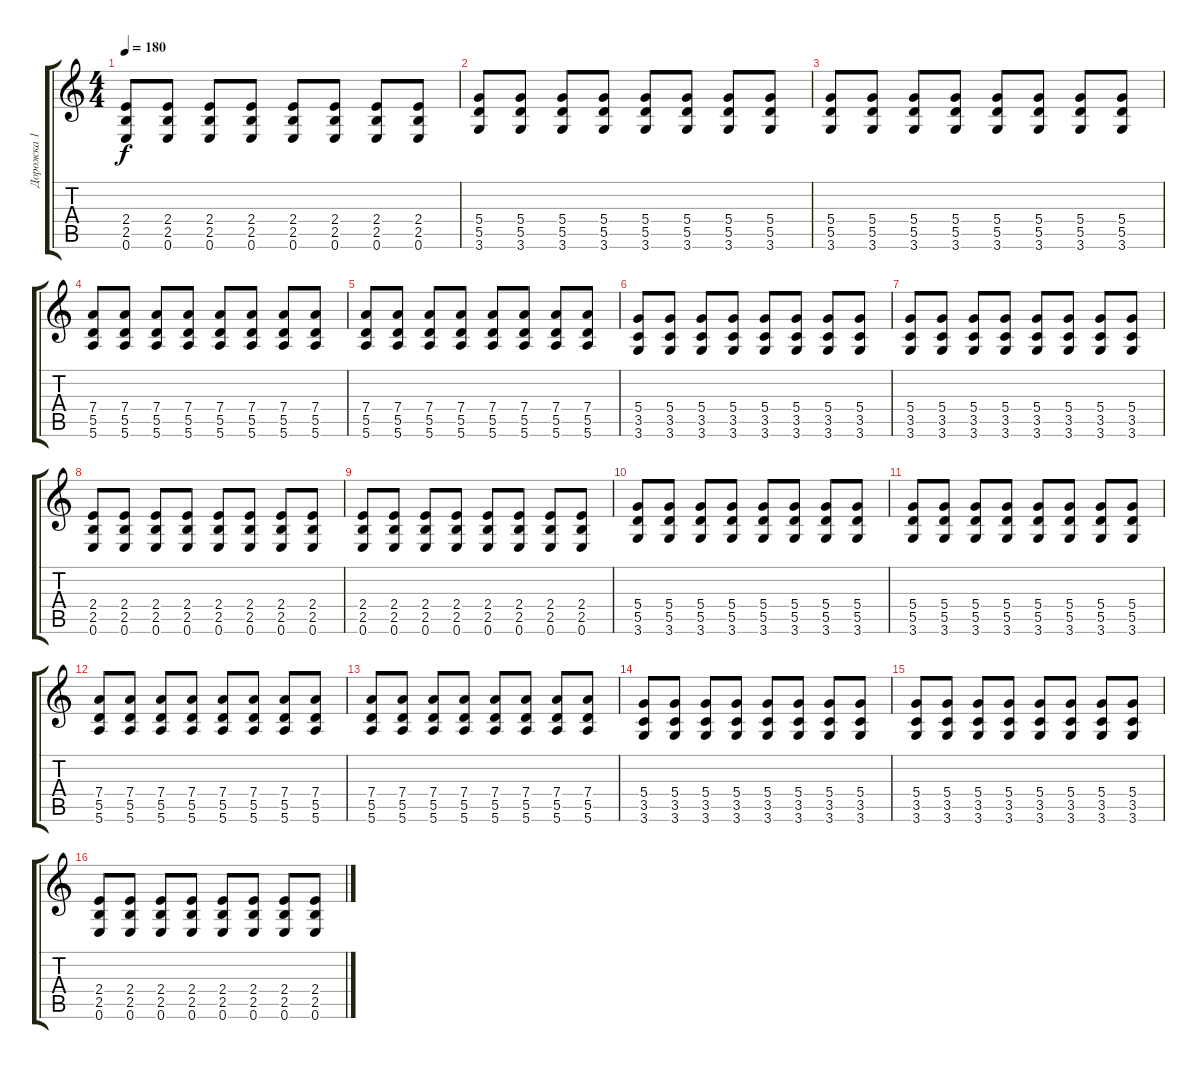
\track ("Дорожка 1" "Дорожка 1") {instrument distortionguitar}
\staff {score tabs}
\tuning (E4 B3 G3 D3 A2 E2) {hide}
\ts (4 4)
\tempo 180
\clef g2
\ks c
(2.4 2.5 0.6).8{dy f} (2.4 2.5 0.6).8 (2.4 2.5 0.6).8 (2.4 2.5 0.6).8 (2.4 2.5 0.6).8 (2.4 2.5 0.6).8 (2.4 2.5 0.6).8 (2.4 2.5 0.6).8 |
(5.4 5.5 3.6).8 (5.4 5.5 3.6).8 (5.4 5.5 3.6).8 (5.4 5.5 3.6).8 (5.4 5.5 3.6).8 (5.4 5.5 3.6).8 (5.4 5.5 3.6).8 (5.4 5.5 3.6).8 |
(5.4 5.5 3.6).8 (5.4 5.5 3.6).8 (5.4 5.5 3.6).8 (5.4 5.5 3.6).8 (5.4 5.5 3.6).8 (5.4 5.5 3.6).8 (5.4 5.5 3.6).8 (5.4 5.5 3.6).8 |
(7.4 5.5 5.6).8 (7.4 5.5 5.6).8 (7.4 5.5 5.6).8 (7.4 5.5 5.6).8 (7.4 5.5 5.6).8 (7.4 5.5 5.6).8 (7.4 5.5 5.6).8 (7.4 5.5 5.6).8 |
(7.4 5.5 5.6).8 (7.4 5.5 5.6).8 (7.4 5.5 5.6).8 (7.4 5.5 5.6).8 (7.4 5.5 5.6).8 (7.4 5.5 5.6).8 (7.4 5.5 5.6).8 (7.4 5.5 5.6).8 |
(5.4 3.5 3.6).8 (5.4 3.5 3.6).8 (5.4 3.5 3.6).8 (5.4 3.5 3.6).8 (5.4 3.5 3.6).8 (5.4 3.5 3.6).8 (5.4 3.5 3.6).8 (5.4 3.5 3.6).8 |
(5.4 3.5 3.6).8 (5.4 3.5 3.6).8 (5.4 3.5 3.6).8 (5.4 3.5 3.6).8 (5.4 3.5 3.6).8 (5.4 3.5 3.6).8 (5.4 3.5 3.6).8 (5.4 3.5 3.6).8 |
(2.4 2.5 0.6).8 (2.4 2.5 0.6).8 (2.4 2.5 0.6).8 (2.4 2.5 0.6).8 (2.4 2.5 0.6).8 (2.4 2.5 0.6).8 (2.4 2.5 0.6).8 (2.4 2.5 0.6).8 |
(2.4 2.5 0.6).8 (2.4 2.5 0.6).8 (2.4 2.5 0.6).8 (2.4 2.5 0.6).8 (2.4 2.5 0.6).8 (2.4 2.5 0.6).8 (2.4 2.5 0.6).8 (2.4 2.5 0.6).8 |
(5.4 5.5 3.6).8 (5.4 5.5 3.6).8 (5.4 5.5 3.6).8 (5.4 5.5 3.6).8 (5.4 5.5 3.6).8 (5.4 5.5 3.6).8 (5.4 5.5 3.6).8 (5.4 5.5 3.6).8 |
(5.4 5.5 3.6).8 (5.4 5.5 3.6).8 (5.4 5.5 3.6).8 (5.4 5.5 3.6).8 (5.4 5.5 3.6).8 (5.4 5.5 3.6).8 (5.4 5.5 3.6).8 (5.4 5.5 3.6).8 |
(7.4 5.5 5.6).8 (7.4 5.5 5.6).8 (7.4 5.5 5.6).8 (7.4 5.5 5.6).8 (7.4 5.5 5.6).8 (7.4 5.5 5.6).8 (7.4 5.5 5.6).8 (7.4 5.5 5.6).8 |
(7.4 5.5 5.6).8 (7.4 5.5 5.6).8 (7.4 5.5 5.6).8 (7.4 5.5 5.6).8 (7.4 5.5 5.6).8 (7.4 5.5 5.6).8 (7.4 5.5 5.6).8 (7.4 5.5 5.6).8 |
(5.4 3.5 3.6).8 (5.4 3.5 3.6).8 (5.4 3.5 3.6).8 (5.4 3.5 3.6).8 (5.4 3.5 3.6).8 (5.4 3.5 3.6).8 (5.4 3.5 3.6).8 (5.4 3.5 3.6).8 |
(5.4 3.5 3.6).8 (5.4 3.5 3.6).8 (5.4 3.5 3.6).8 (5.4 3.5 3.6).8 (5.4 3.5 3.6).8 (5.4 3.5 3.6).8 (5.4 3.5 3.6).8 (5.4 3.5 3.6).8 |
(2.4 2.5 0.6).8 (2.4 2.5 0.6).8 (2.4 2.5 0.6).8 (2.4 2.5 0.6).8 (2.4 2.5 0.6).8 (2.4 2.5 0.6).8 (2.4 2.5 0.6).8 (2.4 2.5 0.6).8
